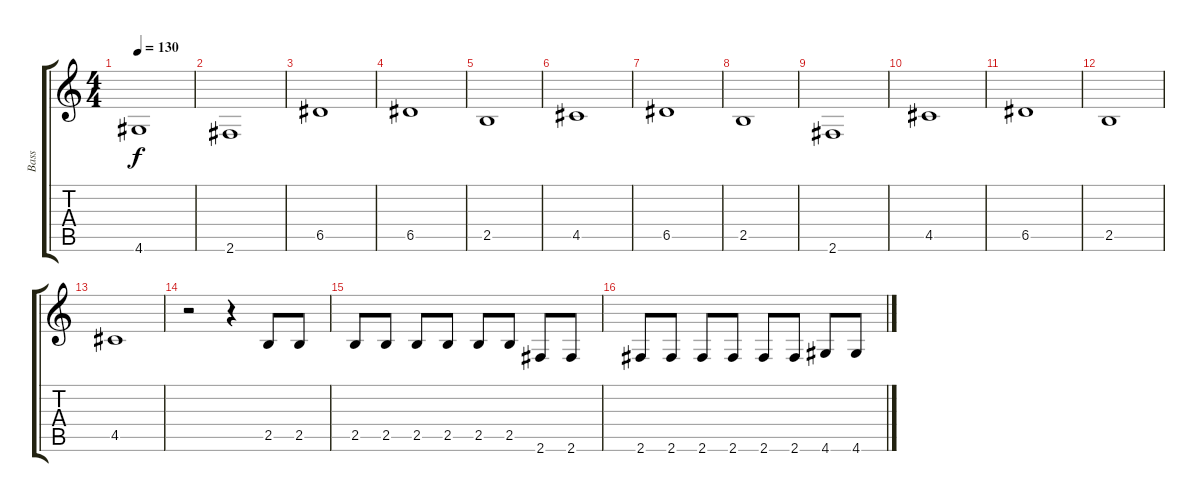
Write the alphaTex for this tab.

\track ("Bass" "Bass") {instrument electricbasspick}
\staff {score tabs}
\tuning (E4 B3 G3 D3 A2 E2) {hide}
\ts (4 4)
\tempo 130
\clef g2
\ks c
4.6.1{dy f} |
2.6.1 |
6.5.1 |
6.5.1 |
2.5.1 |
4.5.1 |
6.5.1 |
2.5.1 |
2.6.1 |
4.5.1 |
6.5.1 |
2.5.1 |
4.5.1 |
r.2 r.4 2.5.8 2.5.8 |
2.5.8 2.5.8 2.5.8 2.5.8 2.5.8 2.5.8 2.6.8 2.6.8 |
2.6.8 2.6.8 2.6.8 2.6.8 2.6.8 2.6.8 4.6.8 4.6.8
